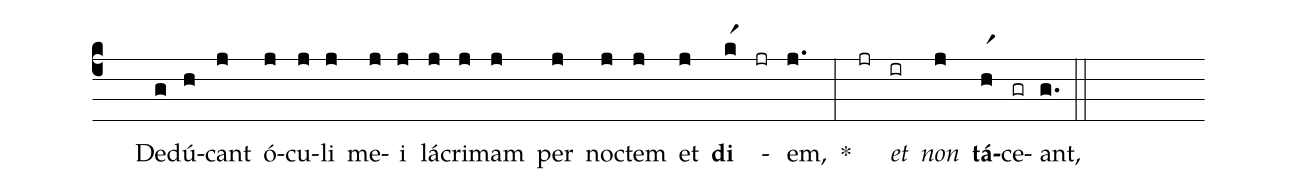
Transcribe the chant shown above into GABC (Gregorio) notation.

%%
(c4)
( )De(g)dú(h)cant(j) ó(j)cu(j)li(j) me(j)i(j) lá(j)cri(j)mam(j) per(j) noc(j)tem(j) et(j) <b>di</b>(kr1) -(jr) em,(j.) *(:)
(jr) <i>et</i>(ir) <i>non</i>(j) <b>tá</b>(hr1)ce(gr)ant,(g.) (::)
